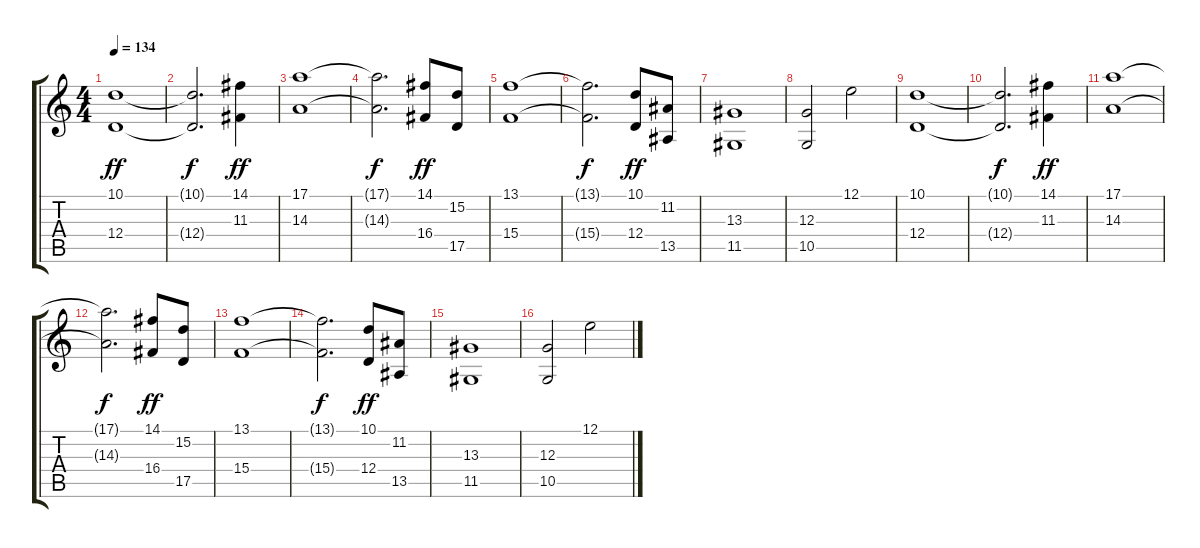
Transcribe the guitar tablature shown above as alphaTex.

\track "" {instrument stringensemble1}
\staff {score tabs}
\tuning (E4 B3 G3 D3 A2 E2) {hide}
\ts (4 4)
\tempo 134
\clef g2
\ks c
(10.1 12.4).1{dy ff volume 6} |
(10.1{t} 12.4{t}).2{d dy f} (14.1 11.3).4{dy ff} |
(17.1 14.3).1 |
(17.1{t} 14.3{t}).2{d dy f} (14.1 16.4).8{dy ff} (15.2 17.5).8 |
(13.1 15.4).1 |
(13.1{t} 15.4{t}).2{d dy f} (10.1 12.4).8{dy ff} (11.2 13.5).8 |
(13.3 11.5).1 |
(12.3 10.5).2 12.1.2 |
(10.1 12.4).1 |
(10.1{t} 12.4{t}).2{d dy f} (14.1 11.3).4{dy ff} |
(17.1 14.3).1 |
(17.1{t} 14.3{t}).2{d dy f} (14.1 16.4).8{dy ff} (15.2 17.5).8 |
(13.1 15.4).1 |
(13.1{t} 15.4{t}).2{d dy f} (10.1 12.4).8{dy ff} (11.2 13.5).8 |
(13.3 11.5).1 |
(12.3 10.5).2 12.1.2
